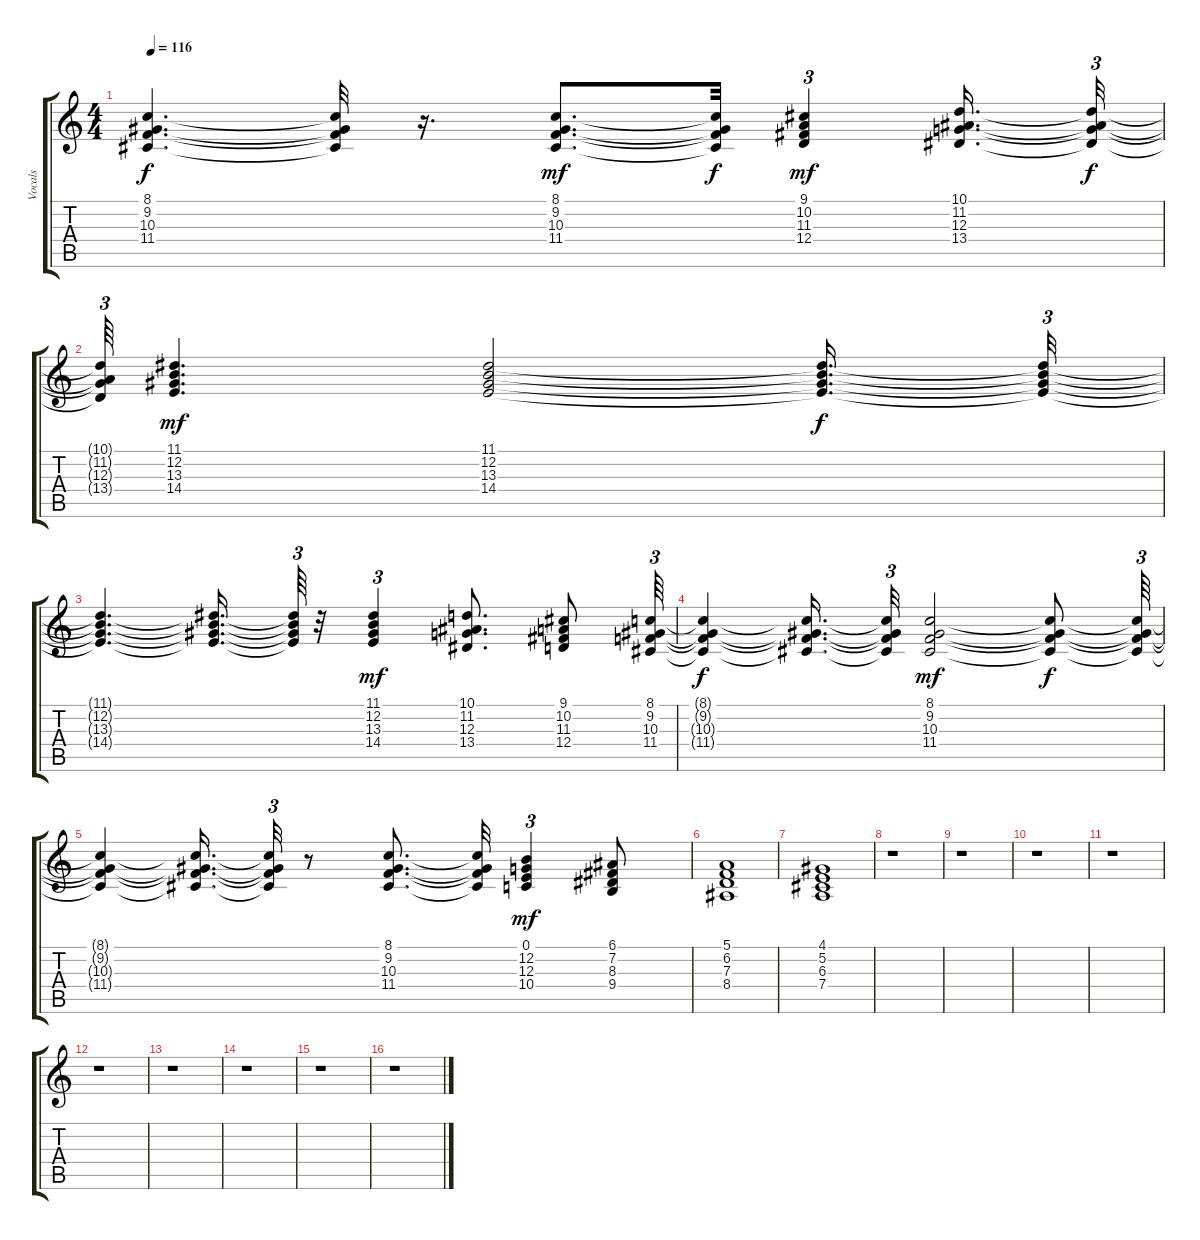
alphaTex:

\track ("Vocals" "Vocals") {instrument synthvoice}
\staff {score tabs}
\tuning (E4 B3 G3 D3 A2 E2) {hide}
\ts (4 4)
\tempo 116
\clef g2
\ks c
(8.1{t} 9.2{t} 10.3{t} 11.4{t}).4{d dy f} (8.1{t} 9.2{t} 10.3{t} 11.4{t}).32 r.16{d} (8.1 9.2 10.3 11.4).8{d dy mf} (8.1{t} 9.2{t} 10.3{t} 11.4{t}).32{dy f} (9.1 10.2 11.3 12.4).4{tu (3 2) dy mf} (10.1 11.2 12.3 13.4).16{d} (10.1{t} 11.2{t} 12.3{t} 13.4{t}).32{tu (3 2) dy f} |
(10.1{t} 11.2{t} 12.3{t} 13.4{t}).64{tu (3 2)} (11.1 12.2 13.3 14.4).4{d dy mf} (11.1 12.2 13.3 14.4).2 (11.1{t} 12.2{t} 13.3{t} 14.4{t}).16{d dy f} (11.1{t} 12.2{t} 13.3{t} 14.4{t}).32{tu (3 2)} |
(11.1{t} 12.2{t} 13.3{t} 14.4{t}).4{d} (11.1{t} 12.2{t} 13.3{t} 14.4{t}).16{d} (11.1{t} 12.2{t} 13.3{t} 14.4{t}).64{tu (3 2)} r.32 (11.1 12.2 13.3 14.4).4{tu (3 2) dy mf} (10.1 11.2 12.3 13.4).8{d} (9.1 10.2 11.3 12.4).8 (8.1 9.2 10.3 11.4).64{tu (3 2)} |
(8.1{t} 9.2{t} 10.3{t} 11.4{t}).4{dy f} (8.1{t} 9.2{t} 10.3{t} 11.4{t}).16{d} (8.1{t} 9.2{t} 10.3{t} 11.4{t}).32{tu (3 2)} (8.1 9.2 10.3 11.4).2{dy mf} (8.1{t} 9.2{t} 10.3{t} 11.4{t}).8{dy f} (8.1{t} 9.2{t} 10.3{t} 11.4{t}).64{tu (3 2)} |
(8.1{t} 9.2{t} 10.3{t} 11.4{t}).4 (8.1{t} 9.2{t} 10.3{t} 11.4{t}).16{d} (8.1{t} 9.2{t} 10.3{t} 11.4{t}).32{tu (3 2)} r.8 (8.1 9.2 10.3 11.4).8{d} (8.1{t} 9.2{t} 10.3{t} 11.4{t}).32 (0.1 12.2 12.3 10.4).4{tu (3 2) dy mf} (6.1 7.2 8.3 9.4).8 |
(5.1 6.2 7.3 8.4).1 |
(4.1 5.2 6.3 7.4).1 |
r.1 |
r.1 |
r.1 |
r.1 |
r.1 |
r.1 |
r.1 |
r.1 |
r.1
